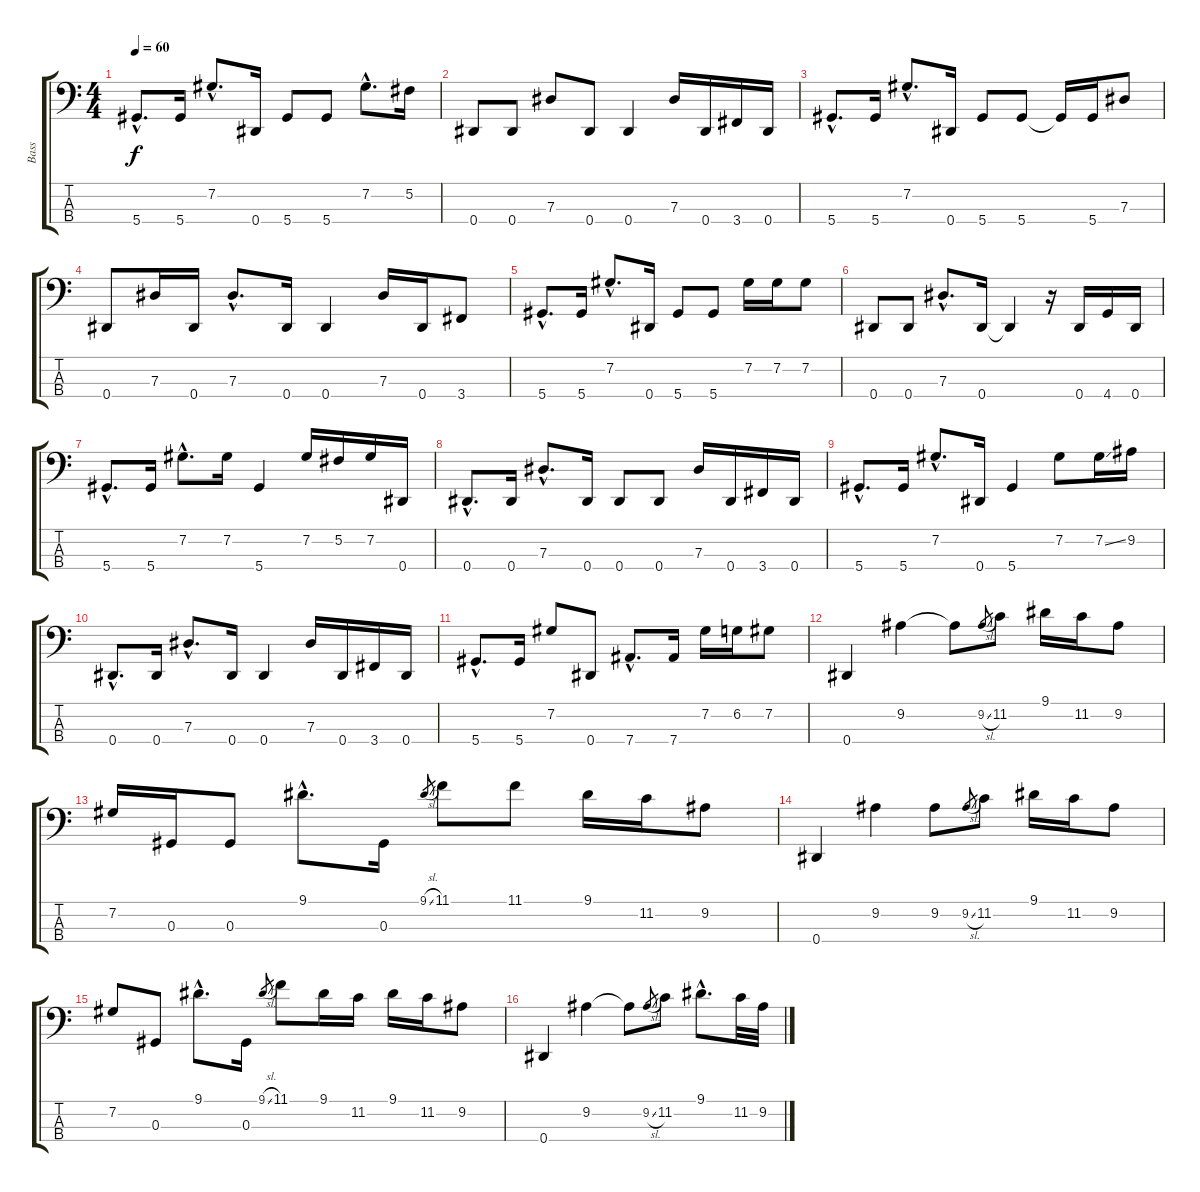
\track ("Bass" "Bass") {instrument electricbassfinger}
\staff {score tabs}
\tuning (Gb2 Db2 Ab1 Eb1) {hide}
\ts (4 4)
\tempo 60
\clef f4
\ks c
5.4{hac}.8{d dy f} 5.4.16 7.2{hac}.8{d} 0.4.16 5.4.8 5.4.8 7.2{hac}.8{d} 5.2.16 |
0.4.8 0.4.8 7.3.8 0.4.8 0.4.4 7.3.16 0.4.16 3.4.16 0.4.16 |
5.4{hac}.8{d} 5.4.16 7.2{hac}.8{d} 0.4.16 5.4.8 5.4.8 5.4{t}.16 5.4.16 7.3.8 |
0.4.8 7.3.16 0.4.16 7.3{hac}.8{d} 0.4.16 0.4.4 7.3.16 0.4.16 3.4.8 |
5.4{hac}.8{d} 5.4.16 7.2{hac}.8{d} 0.4.16 5.4.8 5.4.8 7.2.16 7.2.16 7.2.8 |
0.4.8 0.4.8 7.3{hac}.8{d} 0.4.16 0.4{t}.4 r.16 0.4.16 4.4.16 0.4.16 |
5.4{hac}.8{d} 5.4.16 7.2{hac}.8{d} 7.2.16 5.4.4 7.2.16 5.2.16 7.2.16 0.4.16 |
0.4{hac}.8{d} 0.4.16 7.3{hac}.8{d} 0.4.16 0.4.8 0.4.8 7.3.16 0.4.16 3.4.16 0.4.16 |
5.4{hac}.8{d} 5.4.16 7.2{hac}.8{d} 0.4.16 5.4.4 7.2.8 7.2{ss}.16 9.2.16 |
0.4{hac}.8{d} 0.4.16 7.3{hac}.8{d} 0.4.16 0.4.4 7.3.16 0.4.16 3.4.16 0.4.16 |
5.4{hac}.8{d} 5.4.16 7.2.8 0.4.8 7.4{hac}.8{d} 7.4.16 7.2.16 6.2.16 7.2.8 |
0.4.4 9.2.4 9.2{t}.8 9.2{sl}.8{gr} 11.2.8 9.1.16 11.2.16 9.2.8 |
7.2.16 0.3.16 0.3.8 9.1{hac}.8{d} 0.3.16 9.1{sl}.8{gr} 11.1.8 11.1.8 9.1.16 11.2.16 9.2.8 |
0.4.4 9.2.4 9.2.8 9.2{sl}.8{gr} 11.2.8 9.1.16 11.2.16 9.2.8 |
7.2.8 0.3.8 9.1{hac}.8{d} 0.3.16 9.1{sl}.8{gr} 11.1.8 9.1.16 11.2.16 9.1.16 11.2.16 9.2.8 |
0.4.4 9.2.4 9.2{t}.8 9.2{sl}.8{gr} 11.2.8 9.1{hac}.8{d} 11.2.32 9.2.32
